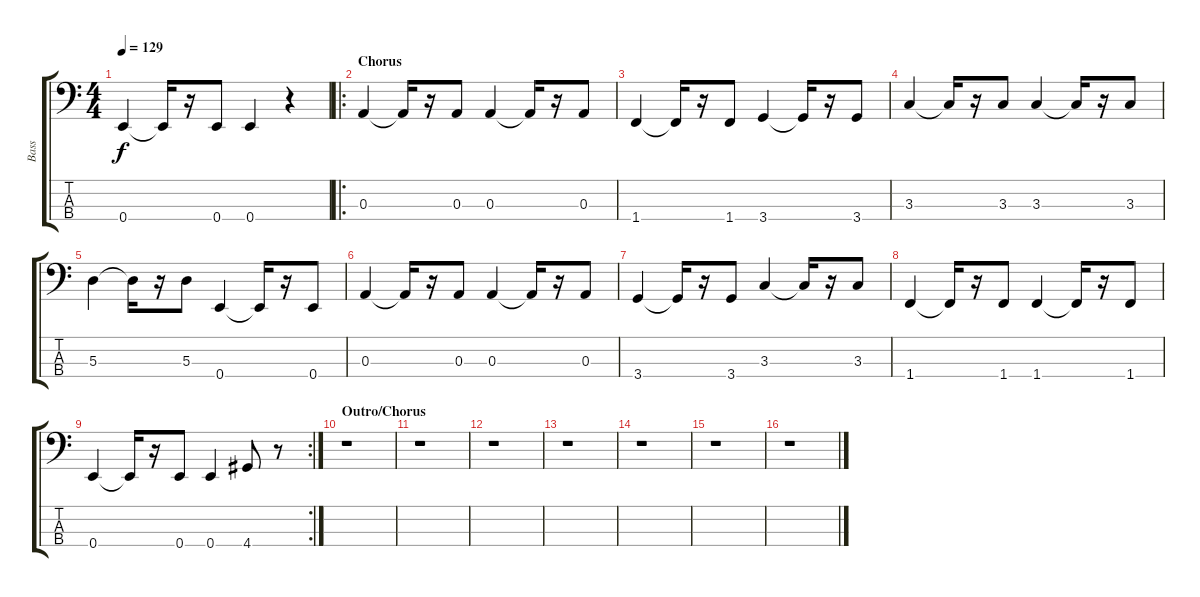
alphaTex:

\track ("Bass" "Bass") {instrument electricbassfinger}
\staff {score tabs}
\tuning (G2 D2 A1 E1) {hide}
\ts (4 4)
\tempo 129
\clef f4
\ks c
0.4.4{dy f} 0.4{t}.16 r.16 0.4.8 0.4.4 r.4 |
\ro
\section ("" "Chorus")
0.3.4 0.3{t}.16 r.16 0.3.8 0.3.4 0.3{t}.16 r.16 0.3.8 |
1.4.4 1.4{t}.16 r.16 1.4.8 3.4.4 3.4{t}.16 r.16 3.4.8 |
3.3.4 3.3{t}.16 r.16 3.3.8 3.3.4 3.3{t}.16 r.16 3.3.8 |
5.3.4 5.3{t}.16 r.16 5.3.8 0.4.4 0.4{t}.16 r.16 0.4.8 |
0.3.4 0.3{t}.16 r.16 0.3.8 0.3.4 0.3{t}.16 r.16 0.3.8 |
3.4.4 3.4{t}.16 r.16 3.4.8 3.3.4 3.3{t}.16 r.16 3.3.8 |
1.4.4 1.4{t}.16 r.16 1.4.8 1.4.4 1.4{t}.16 r.16 1.4.8 |
\rc 2
0.4.4 0.4{t}.16 r.16 0.4.8 0.4.4 4.4.8 r.8 |
\section ("" "Outro/Chorus")
r.1 |
r.1 |
r.1 |
r.1 |
r.1 |
r.1 |
r.1
